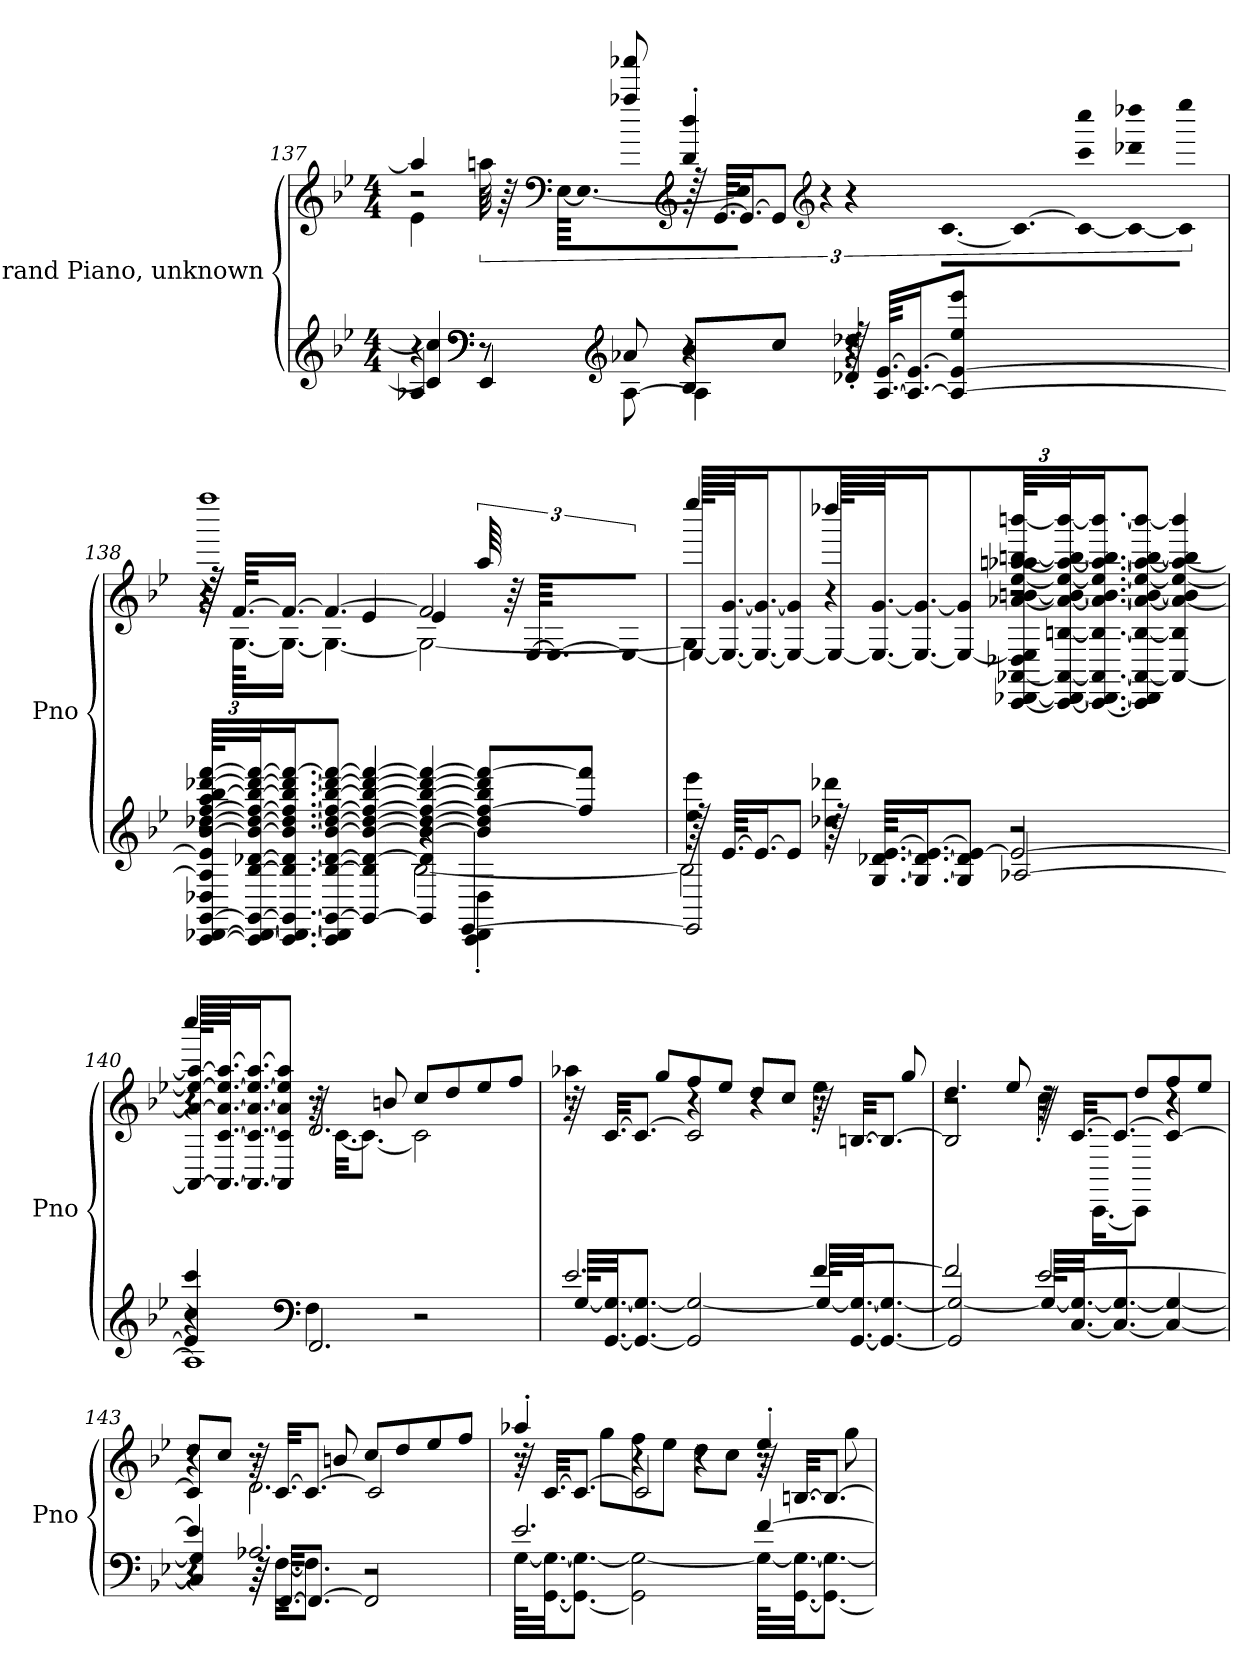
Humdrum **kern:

**kern	**kern
*part1	*part1
*staff2	*staff1
*I"Grand Piano, unknown	*
*I'Pno	*
!!LO:LB:g=z
*clefG2	*clefG2
*k[b-e-]	*k[b-e-]
*M4/4	*M4/4
=137	=137
*^	*^
*	*^	*	*^
4A-X/	4c/] 4cc/]	4r	4aa-/]	4e-\	2r
*clefF4	*	*	*	*	*
8r	4EE-/	8r	8r	96aan\	.
.	.	.	.	96r	.
*	*	*	*clefF4	*	*
.	.	.	.	[96E-\KKLL	.
.	.	.	.	16.E-\J_	.
*clefG2	*	*	*	*	*
8a-X/	.	[8A-\	8aa-X/ 8aaa-X/	8E-\J]	.
*	*	*	*clefG2	*	*
8B-/ 8b-/L	4r	4A-\]	4bb-/' 4bbb-/'	128r	128r
.	.	.	.	[64.c\KKLL	[64.e-/KKLL
.	.	.	.	16.c\J_	16.e-/J_
8cc/J	.	.	.	8c\_ 8ccc\ 8cccc\	8e-/J]
128r	4d-X/' 4dd-X/'	4r	4r	8c\_ 8ddd-X\ 8dddd-X\	4r
[64.A-/ [64.e-/KKLL	.	.	.	.	.
16.A-/_ 16.e-/_J	.	.	.	.	.
8A-/_ 8e-/_ 8ee-/ 8eee-/J	.	.	.	8c\] 8eeee-\J	.
*v	*v	*v	*	*	*
*	*v	*v	*v
!!LO:LB:g=z
=138	=138
*Xbrackettup	*
*^	*^
*	*^	*	*^
*	*	*^	*	*	*^
[96CC/ [96DD-X/ [96GG/ 96D-X/ 96A-/] 96e-/] [96b-/ [96dd-X/ [96ff/ 96aa/ [96bb-/ [96ddd-X/ [96fff/KLLL	2r	2r	2r	128r	1ffff	4r	128r
.	.	.	.	[64.f/KKLL	.	.	[64.G\KKLL
48CC/_ 48DD-/_ 48GG/_ [48B-/ [48d-X/ 48b-/_ 48dd-/_ 48ff/_ 48bb-/_ 48ddd-/_ 48fff/_J	.	.	.	.	.	.	.
16.CC/_ 16.DD-/_ 16.GG/_ 16.B-/_ 16.d-/_ 16.b-/_ 16.dd-/_ 16.ff/_ 16.bb-/_ 16.ddd-/_ 16.fff/_J	.	.	.	16.f/JJ_	.	.	16.G\JJ_
8CC/] 8DD-/] 8GG/_ 8B-/_ 8d-/_ 8b-/_ 8dd-/_ 8ff/_ 8bb-/_ 8ddd-/_ 8fff/_J	.	.	.	4.f/_	.	.	4.G\_
4GG/_ 4B-/] 4d-/_ 4b-/_ 4dd-/_ 4ff/_ 4bb-/_ 4ddd-/_ 4fff/_	.	.	.	.	.	4e-/	.
4GG/] 4d-/] 4b-/_ 4dd-/_ 4ff/_ 4bb-/_ 4ddd-/_ 4fff/_	4r	4r	[2B-\	2f/]	.	4e-/	2G\_
8b-/] 8dd-/] 8ff/_ 8bb-/] 8ddd-/] 8fff/_L	4CC\' 4DD-\' 4D-\'	[4EE-/	.	.	.	96aa/	.
.	.	.	.	.	.	96r	.
.	.	.	.	.	.	[96E-/KKLL	.
.	.	.	.	.	.	16.E-/J_	.
8ff/] 8fff/]J	.	.	.	.	.	8E-/J_	.
*	*	*	*	*	*	*v	*v
!!LO:PB:g=z
=139	=139	=139	=139	=139	=139	=139
128r	4ee-\ 4eee-\	2EE-/]	2B-\]	4eeee-/	128E-/KLLLL_	4G\]
[64.e-/KKLL	.	.	.	.	64.E-/_ [64.g/JJ	.
16.e-/J_	.	.	.	.	16.E-/_ 16.g/_J	.
8e-/J]	.	.	.	.	8E-/_ 8g/]	.
128r	4dd-X\ 4ddd-X\	.	.	4dddd-X/	128E-/KLLL_	4r
[64.G/ [64.d-X/ [64.e-/KKLL	.	.	.	.	64.E-/_ [64.g/JJ	.
16.G/_ 16.d-/_ 16.e-/_J	.	.	.	.	16.E-/_ 16.g/_J	.
8G/] 8d-/] 8e-/_J	.	.	.	.	8E-/_ 8g/]	.
*	*	*	*	*	*Xbrackettup	*
2e-/_	2r	[2A-X/	2r	2r	[96CC/ [96DD-X/ [96AA-X/ 96D-X/ 96E-/] [96a-X/ [96bn/ [96ee-/ [96aa-X/ 96aan/ [96bbn/ [96bbbn/KLL	2r
.	.	.	.	.	48CC/_ 48DD-/_ 48AA-/_ [48Bn/ 48a-/_ 48b/_ 48ee-/_ 48aa-/_ 48bb/_ 48bbb/_J	.
.	.	.	.	.	16.CC/_ 16.DD-/_ 16.AA-/_ 16.B/_ 16.a-/_ 16.b/_ 16.ee-/_ 16.aa-/_ 16.bb/_ 16.bbb/_J	.
.	.	.	.	.	8CC/] 8DD-/] 8AA-/_ 8B/_ 8a-/_ 8b/_ 8ee-/_ 8aa-/_ 8bb/_ 8bbb/_J	.
.	.	.	.	.	4AA-/_ 4B/] 4a-/_ 4b/] 4ee-/_ 4aa-/_ 4bb/] 4bbb/]	.
*	*	*v	*v	*	*	*
!!LO:LB:g=z	!!	!!
=140	=140	=140	=140	=140	=140
4e-/] 4cc/ 4ccc/	1A-]	4r	4cccc/	4r	128AA-/_ 128a-/_ 128ee-/_ 128aa-/_KLLLL
.	.	.	.	.	64.AA-/_ [64.c/ 64.a-/_ 64.ee-/_ 64.aa-/_JJ
.	.	.	.	.	16.AA-/_ 16.c/_ 16.a-/_ 16.ee-/_ 16.aa-/_J
.	.	.	.	.	8AA-/] 8c/] 8a-/] 8ee-/] 8aa-/]J
*clefF4	*	*	*	*	*
2.FF/	.	4F\	2.d/	64r	8r
.	.	.	.	[32.c\KKL	.
.	.	.	.	8.c\J_	.
.	.	.	.	.	8bn/
.	.	2r	.	2c\]	8cc/L
.	.	.	.	.	8dd/
.	.	.	.	.	8ee-/
.	.	.	.	.	8ff/J
*	*v	*v	*	*	*
=141	=141	=141	=141	=141
2.e-/	[64G/KLLL	8r	4aa-X'\	64r
.	[32.GG/ 32.G/_JJ	.	.	[32.c/KKL
.	8.GG/_ 8.G/_J	.	.	8.c/J_
.	.	8gg/L	.	.
.	2GG/] 2G/_	8ff/	4r	2c/]
.	.	8ee-/J	.	.
.	.	8dd/L	4r	.
.	.	8cc/J	.	.
[4f/	64G/KLLL_	8r	4ee-'\	64r
.	[32.GG/ 32.G/_JJ	.	.	[32.Bn/KKL
.	8.GG/_ 8.G/_J	.	.	8.B/J_
.	.	8gg/	.	.
!!LO:LB:g=z
=142	=142	=142	=142	=142
*	*	*	*	*^
2f/]	2GG/] 2G/_	4.dd/	2r	2B/]	2r
.	.	8ee-/	.	.	.
[2e-/	64G/KLLL_	8r	4cc'\	64r	32r
.	[32.C/ 32.G/_JJ	.	.	[32.c/KKL	.
.	.	.	.	.	[16.CC\KL
.	8.C/_ 8.G/_J	.	.	8.c/J_	.
.	.	8dd/L	.	.	8CC\J]
.	4C/_ 4G/_	8ff/	4r	4c/_	4r
.	.	8ee-/J	.	.	.
*	*	*	*	*v	*v
=143	=143	=143	=143	=143
*	*^	*	*	*
4e-/]	4r	4C/] 4G/]	8dd/L	4r	4c/]
.	.	.	8cc/J	.	.
2.A-X/	64r	64r	8r	2.d\	64r
.	[32.F\KKL	[32.FF/KKL	.	.	[32.c/KKL
.	8.F\J]	8.FF/J_	.	.	8.c/J_
.	.	.	8bn/	.	.
.	2r	2FF/]	8cc/L	.	2c/]
.	.	.	8dd/	.	.
.	.	.	8ee-/	.	.
.	.	.	8ff/J	.	.
*	*v	*v	*	*	*
!!LO:LB:g=z	!!	!!
=144	=144	=144	=144	=144
2.e-/	[64G\KLLL	4aa-X'/	8r	64r
.	[32.GG\ 32.G\_JJ	.	.	[32.c/KKL
.	8.GG\_ 8.G\_J	.	.	8.c/J_
.	.	.	8gg\L	.
.	2GG\] 2G\_	4r	8ff\	2c/]
.	.	.	8ee-\J	.
.	.	4r	8dd\L	.
.	.	.	8cc\J	.
[4f/	64G\KLLL_	4ee-'/	8r	64r
.	[32.GG\ 32.G\_JJ	.	.	[32.Bn/KKL
.	8.GG\_ 8.G\_J	.	.	8.B/J_
.	.	.	8gg\	.
*v	*v	*	*	*
*	*v	*v	*v
=	=
*-	*-
